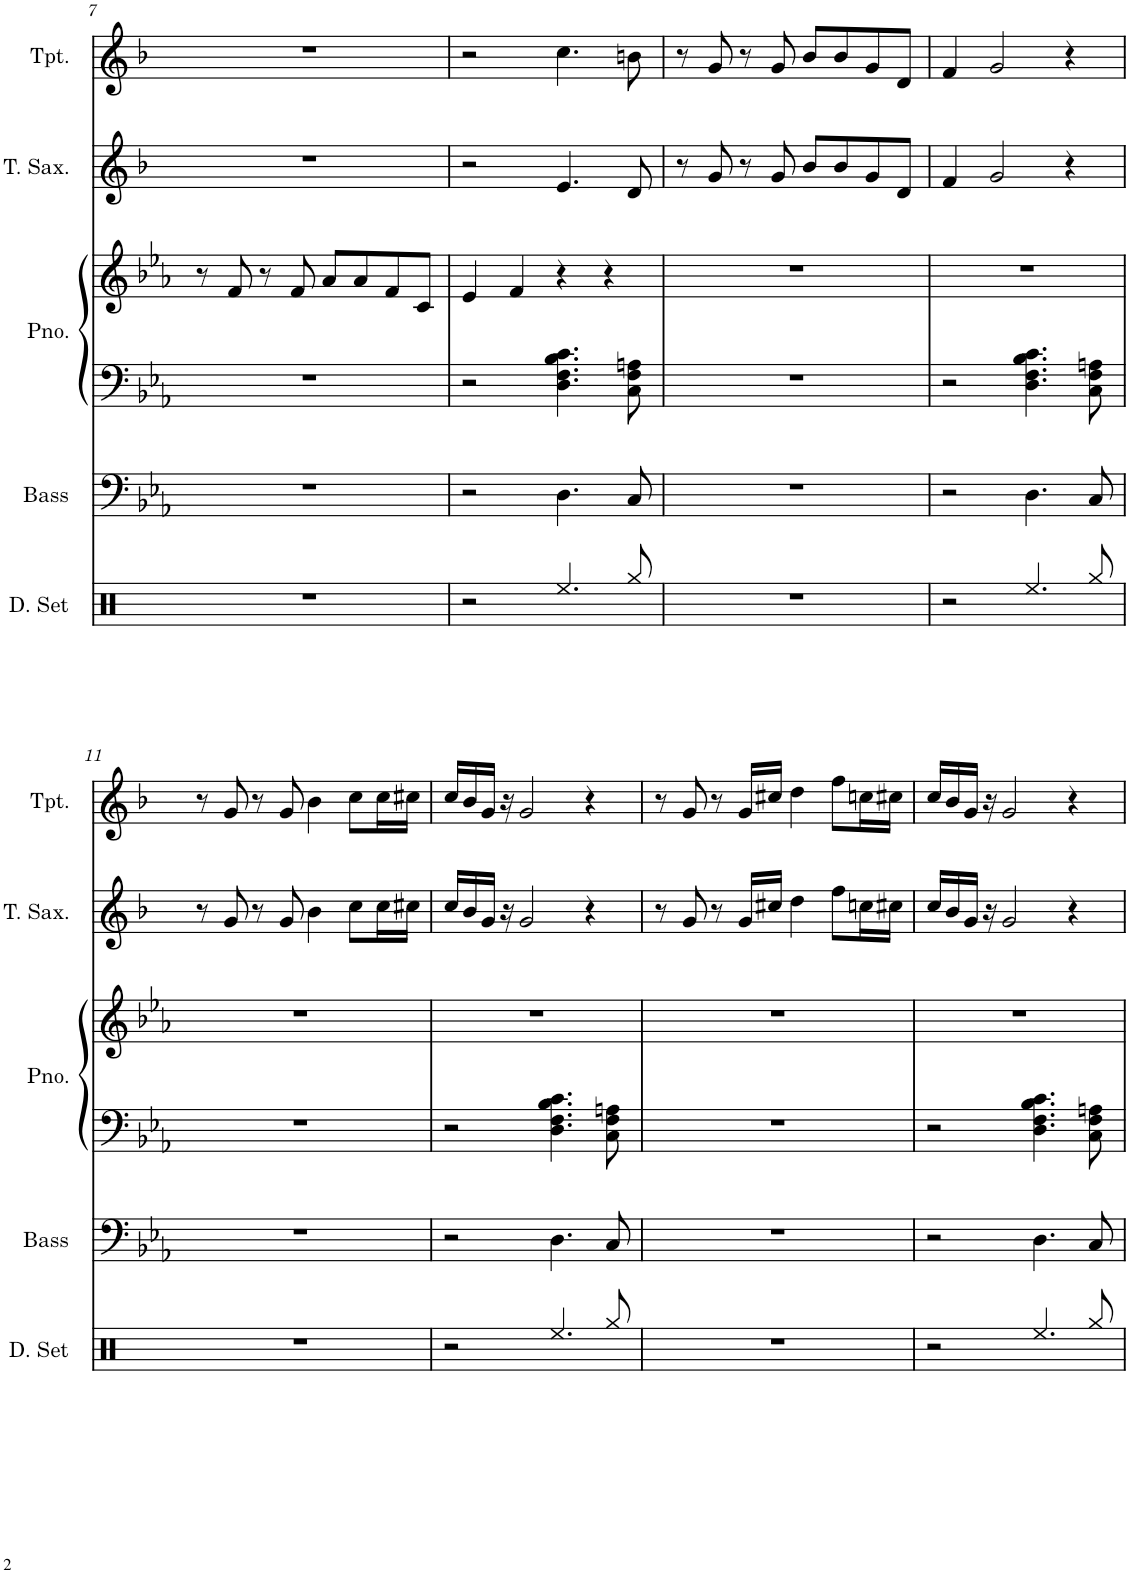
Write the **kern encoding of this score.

**kern	**kern	**kern	**kern	**kern	**kern	**kern
*part6	*part5	*part4	*part4	*part3	*part2	*part1
*staff7	*staff6	*staff5	*staff4	*staff3	*staff2	*staff1
*I"Drumset	*I"Acoustic Bass	*I"Piano	*	*I"Tenor Saxophone	*I"Clarinet	*I"Trumpet
*I'D. Set	*I'Bass	*I'Pno.	*	*I'T. Sax.	*I'Cl.	*I'Tpt.
!!LO:PB:g=z
*clefX	*clefF4	*clefF4	*clefG2	*clefG2	*clefG2	*clefG2
*	*Trd7c12	*	*	*Trd8c14	*Trd1c2	*Trd1c2
*k[]	*k[b-e-a-]	*k[b-e-a-]	*k[b-e-a-]	*k[b-]	*k[b-]	*k[b-]
*M4/4	*M4/4	*M4/4	*M4/4	*M4/4	*M4/4	*M4/4
=7	=7	=7	=7	=7	=7	=7
1r	1r	1r	8r	1r	1r	1r
.	.	.	8f/	.	.	.
.	.	.	8r	.	.	.
.	.	.	8f/	.	.	.
.	.	.	8a-/L	.	.	.
.	.	.	8a-/	.	.	.
.	.	.	8f/	.	.	.
.	.	.	8c/J	.	.	.
=8	=8	=8	=8	=8	=8	=8
2r	2r	2r	4e-/	2r	2r	2r
.	.	.	4f/	.	.	.
4.Ree/	4.D\	4.D\ 4.F\ 4.B-\ 4.c\	4r	4.e/	4.cc	4.cc\
.	.	.	4r	.	.	.
8Rgg/	8C/	8C\ 8F\ 8An\	.	8d/	8bn	8bn\
=9	=9	=9	=9	=9	=9	=9
1r	1r	1r	1r	8r	8r	8r
.	.	.	.	8g/	8g	8g/
.	.	.	.	8r	8r	8r
.	.	.	.	8g/	8g	8g/
.	.	.	.	8b-/L	8b-\L	8b-/L
.	.	.	.	8b-/	8b-\J	8b-/
.	.	.	.	8g/	8g/L	8g/
.	.	.	.	8d/J	8d/J	8d/J
=10	=10	=10	=10	=10	=10	=10
2r	2r	2r	1r	4f/	4f	4f/
.	.	.	.	2g/	2g	2g/
4.Ree/	4.D\	4.D\ 4.F\ 4.B-\ 4.c\	.	.	.	.
.	.	.	.	4r	4r	4r
8Rgg/	8C/	8C\ 8F\ 8An\	.	.	.	.
!!LO:LB:g=z
=11	=11	=11	=11	=11	=11	=11
1r	1r	1r	1r	8r	8r	8r
.	.	.	.	8g/	8g	8g/
.	.	.	.	8r	8r	8r
.	.	.	.	8g/	8g	8g/
.	.	.	.	4b-\	4b-	4b-\
.	.	.	.	8cc\L	8cc\L	8cc\L
.	.	.	.	16cc\L	16cc\L	16cc\L
.	.	.	.	16cc#X\JJ	16cc#X\JJ	16cc#X\JJ
=12	=12	=12	=12	=12	=12	=12
2r	2r	2r	1r	16cc/LL	16cc/LL	16cc/LL
.	.	.	.	16b-/	16b-/	16b-/
.	.	.	.	16g/JJ	16g/JJ	16g/JJ
.	.	.	.	16r	16r	16r
.	.	.	.	2g/	2g	2g/
4.Ree/	4.D\	4.D\ 4.F\ 4.B-\ 4.c\	.	.	.	.
.	.	.	.	4r	4r	4r
8Rgg/	8C/	8C\ 8F\ 8An\	.	.	.	.
=13	=13	=13	=13	=13	=13	=13
1r	1r	1r	1r	8r	8r	8r
.	.	.	.	8g/	8g	8g/
.	.	.	.	8r	8r	8r
.	.	.	.	16g/LL	16g/LL	16g/LL
.	.	.	.	16cc#X/JJ	16cc#X/JJ	16cc#X/JJ
.	.	.	.	4dd\	4dd	4dd\
.	.	.	.	8ff\L	8ff\L	8ff\L
.	.	.	.	16ccn\L	16ccn\L	16ccn\L
.	.	.	.	16cc#X\JJ	16cc#X\JJ	16cc#X\JJ
=14	=14	=14	=14	=14	=14	=14
2r	2r	2r	1r	16cc/LL	16cc/LL	16cc/LL
.	.	.	.	16b-/	16b-/	16b-/
.	.	.	.	16g/JJ	16g/JJ	16g/JJ
.	.	.	.	16r	16r	16r
.	.	.	.	2g/	2g	2g/
4.Ree/	4.D\	4.D\ 4.F\ 4.B-\ 4.c\	.	.	.	.
.	.	.	.	4r	4r	4r
8Rgg/	8C/	8C\ 8F\ 8An\	.	.	.	.
=	=	=	=	=	=	=
*-	*-	*-	*-	*-	*-	*-
